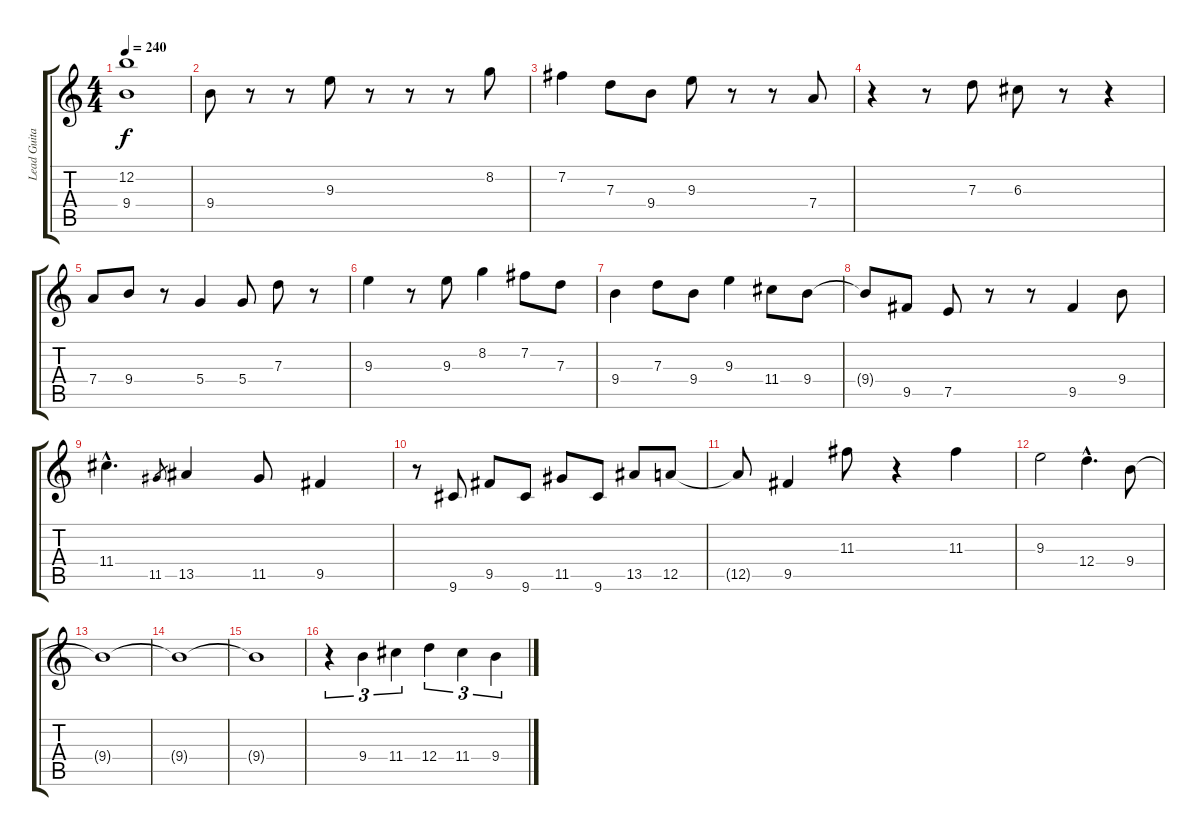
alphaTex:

\track ("Lead Guitar" "Lead Guita") {instrument electricguitarjazz}
\staff {score tabs}
\tuning (E4 B3 G3 D3 A2 E2) {hide}
\ts (4 4)
\tempo 240
\clef g2
\ks c
(12.2{t} 9.4{t}).1{dy f} |
9.4.8 r.8 r.8 9.3.8 r.8 r.8 r.8 8.2.8 |
7.2.4 7.3.8 9.4.8 9.3.8 r.8 r.8 7.4.8 |
r.4 r.8 7.3.8 6.3.8 r.8 r.4 |
7.4.8 9.4.8 r.8 5.4.4 5.4.8 7.3.8 r.8 |
9.3.4 r.8 9.3.8 8.2.4 7.2.8 7.3.8 |
9.4.4 7.3.8 9.4.8 9.3.4 11.4.8 9.4.8 |
9.4{t}.8 9.5.8 7.5.8 r.8 r.8 9.5.4 9.4.8 |
11.4{hac}.4{d} 11.5.8{gr} 13.5.4 11.5.8 9.5.4 |
r.8 9.6.8 9.5.8 9.6.8 11.5.8 9.6.8 13.5.8 12.5.8 |
12.5{t}.8 9.5.4 11.3.8 r.4 11.3.4 |
9.3.2 12.4{hac}.4{d} 9.4.8 |
9.4{t}.1 |
9.4{t}.1 |
9.4{t}.1 |
r.4{tu (3 2)} 9.4.4{tu (3 2)} 11.4.4{tu (3 2)} 12.4.4{tu (3 2)} 11.4.4{tu (3 2)} 9.4.4{tu (3 2)}
